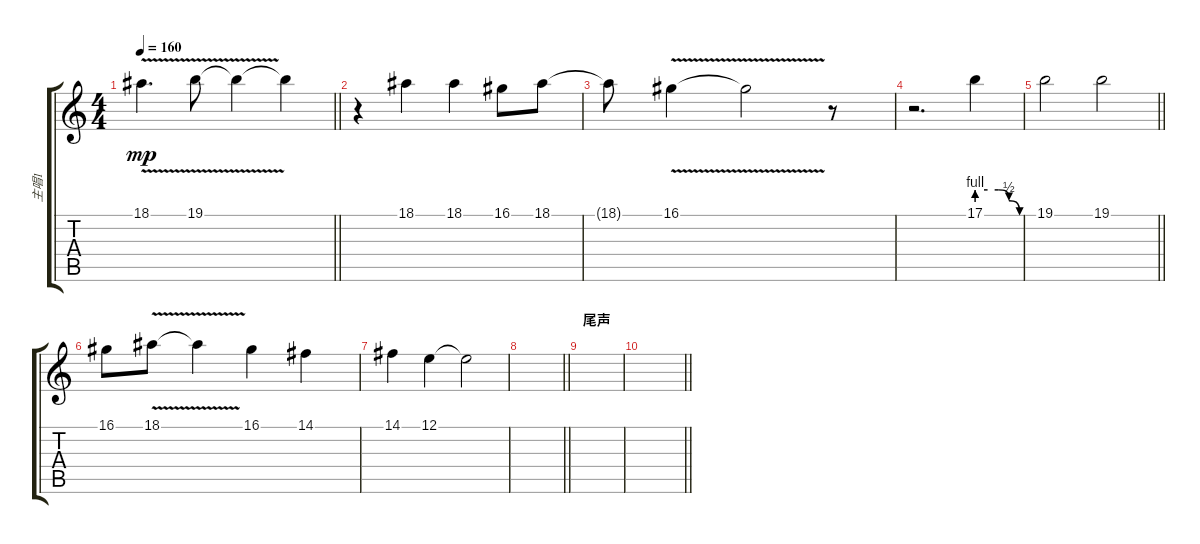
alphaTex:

\track ("主唱1" "主唱1") {instrument fx8scifi}
\staff {score tabs}
\tuning (E4 B3 G3 D3 A2 E2) {hide}
\ts (4 4)
\tempo 160
\clef g2
\barLineRight lightlight
\ks c
18.1{v}.4{d dy mp} 19.1{v}.8 19.1{t}.4 19.1{t}.4 |
r.4 18.1.4 18.1.4 16.1.8 18.1.8 |
18.1{t}.8 16.1{v}.4 16.1{t}.2 r.8 |
r.2{d} 17.1{be (custom 0 4 15 4 30 4 45 2 60 0)}.4 |
\barLineRight lightlight
19.1.2 19.1.2 |
16.1.8 18.1{v}.8 18.1{t}.4 16.1.4 14.1.4 |
14.1.4 12.1.4 12.1{t}.2 |
\barLineRight lightlight
|
\section ("" "尾声")
|
\barLineRight lightlight
